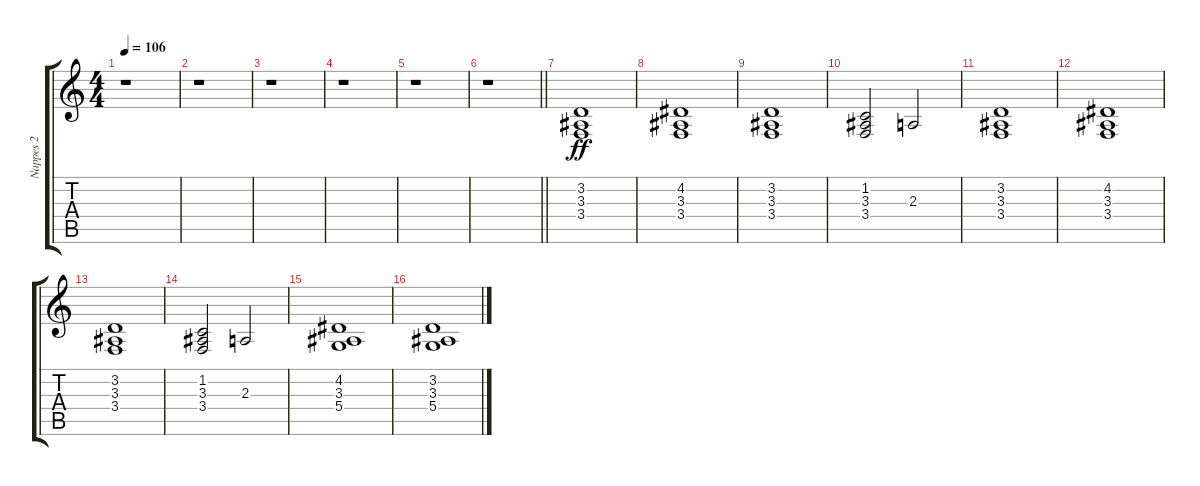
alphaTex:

\track ("Nappes 2" "Nappes 2") {instrument electricpiano1}
\staff {score tabs}
\tuning (E4 B3 G3 D3 A2 E2) {hide}
\ts (4 4)
\tempo 106
\clef g2
\ks c
r.1{dy f} |
r.1 |
r.1 |
r.1 |
r.1 |
\barLineRight lightlight
r.1 |
(3.2 3.3 3.4).1{dy ff} |
(4.2 3.3 3.4).1 |
(3.2 3.3 3.4).1 |
(1.2 3.3 3.4).2 2.3.2 |
(3.2 3.3 3.4).1 |
(4.2 3.3 3.4).1 |
(3.2 3.3 3.4).1 |
(1.2 3.3 3.4).2 2.3.2 |
(4.2 3.3 5.4).1 |
(3.2 3.3 5.4).1
